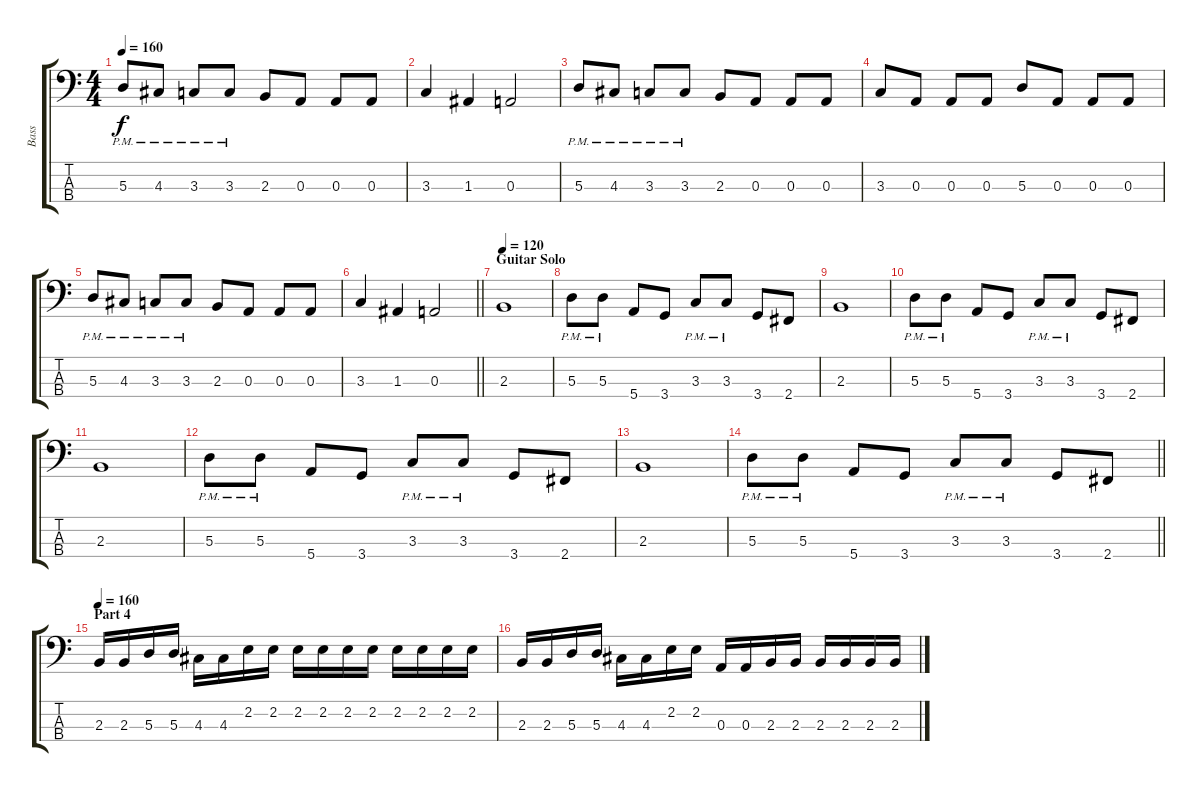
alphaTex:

\track ("Bass" "Bass") {instrument electricbasspick}
\staff {score tabs}
\tuning (G2 D2 A1 E1) {hide}
\ts (4 4)
\tempo 160
\clef f4
\ks c
5.3{pm}.8{dy f} 4.3{pm}.8 3.3{pm}.8 3.3{pm}.8 2.3.8 0.3.8 0.3.8 0.3.8 |
3.3.4 1.3.4 0.3.2 |
5.3{pm}.8 4.3{pm}.8 3.3{pm}.8 3.3{pm}.8 2.3.8 0.3.8 0.3.8 0.3.8 |
3.3.8 0.3.8 0.3.8 0.3.8 5.3.8 0.3.8 0.3.8 0.3.8 |
5.3{pm}.8 4.3{pm}.8 3.3{pm}.8 3.3{pm}.8 2.3.8 0.3.8 0.3.8 0.3.8 |
\barLineRight lightlight
3.3.4 1.3.4 0.3.2 |
\section ("" "Guitar Solo")
\tempo 120
2.3.1 |
5.3{pm}.8 5.3{pm}.8 5.4.8 3.4.8 3.3{pm}.8 3.3{pm}.8 3.4.8 2.4.8 |
2.3.1 |
5.3{pm}.8 5.3{pm}.8 5.4.8 3.4.8 3.3{pm}.8 3.3{pm}.8 3.4.8 2.4.8 |
2.3.1 |
5.3{pm}.8 5.3{pm}.8 5.4.8 3.4.8 3.3{pm}.8 3.3{pm}.8 3.4.8 2.4.8 |
2.3.1 |
\barLineRight lightlight
5.3{pm}.8 5.3{pm}.8 5.4.8 3.4.8 3.3{pm}.8 3.3{pm}.8 3.4.8 2.4.8 |
\section ("" "Part 4")
\tempo 160
2.3.16 2.3.16 5.3.16 5.3.16 4.3.16 4.3.16 2.2.16 2.2.16 2.2.16 2.2.16 2.2.16 2.2.16 2.2.16 2.2.16 2.2.16 2.2.16 |
2.3.16 2.3.16 5.3.16 5.3.16 4.3.16 4.3.16 2.2.16 2.2.16 0.3.16 0.3.16 2.3.16 2.3.16 2.3.16 2.3.16 2.3.16 2.3.16
